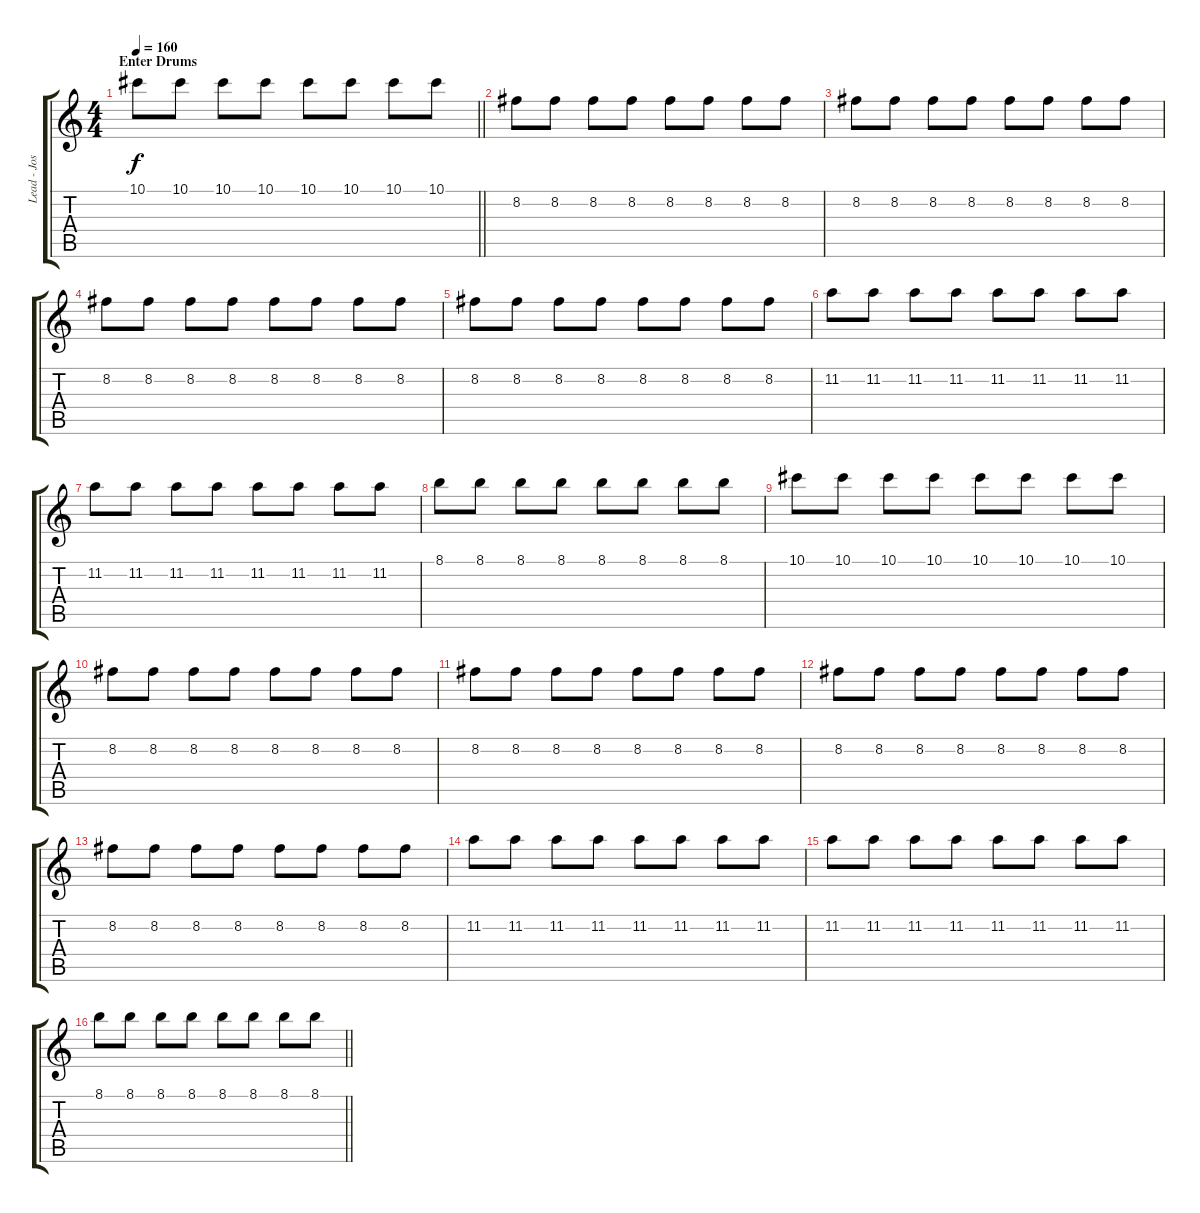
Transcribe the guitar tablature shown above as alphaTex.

\track ("Lead - Josh Farro" "Lead - Jos") {instrument distortionguitar}
\staff {score tabs}
\tuning (Eb4 Bb3 Gb3 Db3 Ab2 Db2) {hide}
\ts (4 4)
\section ("" "Enter Drums")
\tempo 160
\clef g2
\barLineRight lightlight
\ks c
10.1.8{dy f} 10.1.8 10.1.8 10.1.8 10.1.8 10.1.8 10.1.8 10.1.8 |
8.2.8 8.2.8 8.2.8 8.2.8 8.2.8 8.2.8 8.2.8 8.2.8 |
8.2.8 8.2.8 8.2.8 8.2.8 8.2.8 8.2.8 8.2.8 8.2.8 |
8.2.8 8.2.8 8.2.8 8.2.8 8.2.8 8.2.8 8.2.8 8.2.8 |
8.2.8 8.2.8 8.2.8 8.2.8 8.2.8 8.2.8 8.2.8 8.2.8 |
11.2.8 11.2.8 11.2.8 11.2.8 11.2.8 11.2.8 11.2.8 11.2.8 |
11.2.8 11.2.8 11.2.8 11.2.8 11.2.8 11.2.8 11.2.8 11.2.8 |
8.1.8 8.1.8 8.1.8 8.1.8 8.1.8 8.1.8 8.1.8 8.1.8 |
10.1.8 10.1.8 10.1.8 10.1.8 10.1.8 10.1.8 10.1.8 10.1.8 |
8.2.8 8.2.8 8.2.8 8.2.8 8.2.8 8.2.8 8.2.8 8.2.8 |
8.2.8 8.2.8 8.2.8 8.2.8 8.2.8 8.2.8 8.2.8 8.2.8 |
8.2.8 8.2.8 8.2.8 8.2.8 8.2.8 8.2.8 8.2.8 8.2.8 |
8.2.8 8.2.8 8.2.8 8.2.8 8.2.8 8.2.8 8.2.8 8.2.8 |
11.2.8 11.2.8 11.2.8 11.2.8 11.2.8 11.2.8 11.2.8 11.2.8 |
11.2.8 11.2.8 11.2.8 11.2.8 11.2.8 11.2.8 11.2.8 11.2.8 |
\barLineRight lightlight
8.1.8 8.1.8 8.1.8 8.1.8 8.1.8 8.1.8 8.1.8 8.1.8
